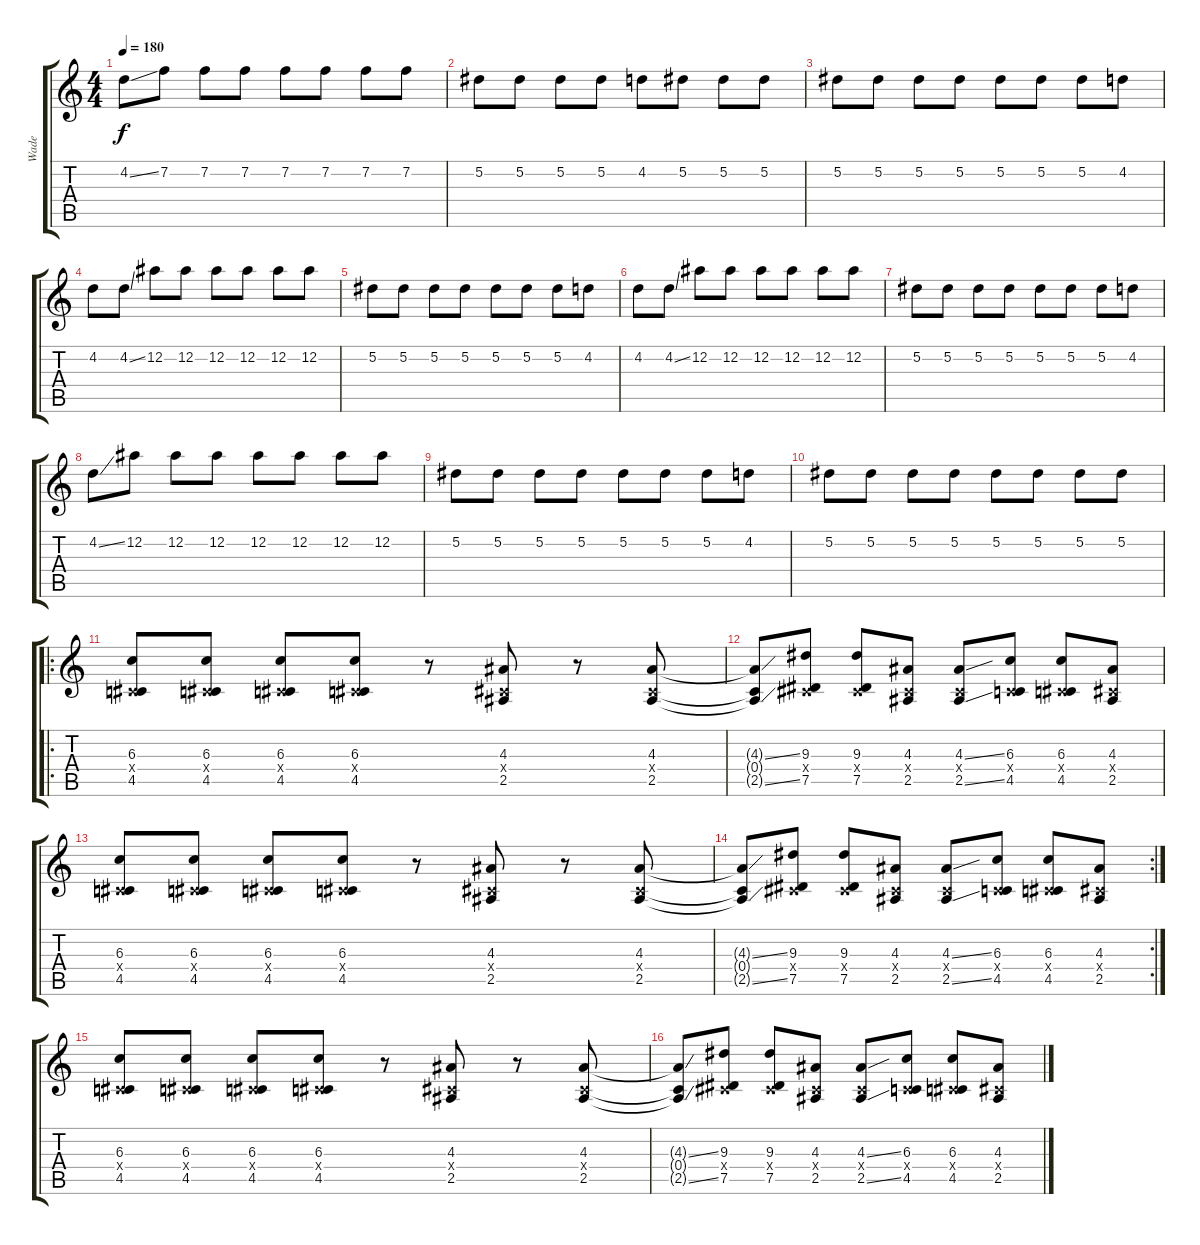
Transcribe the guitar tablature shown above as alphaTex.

\track ("Wade" "Wade") {instrument distortionguitar}
\staff {score tabs}
\tuning (Eb4 Bb3 Gb3 Db3 Ab2 Eb2) {hide}
\ts (4 4)
\tempo 180
\clef g2
\ks c
4.2{ss}.8{dy f} 7.2.8 7.2.8 7.2.8 7.2.8 7.2.8 7.2.8 7.2.8 |
5.2.8 5.2.8 5.2.8 5.2.8 4.2.8 5.2.8 5.2.8 5.2.8 |
5.2.8 5.2.8 5.2.8 5.2.8 5.2.8 5.2.8 5.2.8 4.2.8 |
4.2.8 4.2{ss}.8 12.2.8 12.2.8 12.2.8 12.2.8 12.2.8 12.2.8 |
5.2.8 5.2.8 5.2.8 5.2.8 5.2.8 5.2.8 5.2.8 4.2.8 |
4.2.8 4.2{ss}.8 12.2.8 12.2.8 12.2.8 12.2.8 12.2.8 12.2.8 |
5.2.8 5.2.8 5.2.8 5.2.8 5.2.8 5.2.8 5.2.8 4.2.8 |
4.2{ss}.8 12.2.8 12.2.8 12.2.8 12.2.8 12.2.8 12.2.8 12.2.8 |
5.2.8 5.2.8 5.2.8 5.2.8 5.2.8 5.2.8 5.2.8 4.2.8 |
5.2.8 5.2.8 5.2.8 5.2.8 5.2.8 5.2.8 5.2.8 5.2.8 |
\ro
(6.3 0.4{x} 4.5).8 (6.3 0.4{x} 4.5).8 (6.3 0.4{x} 4.5).8 (6.3 0.4{x} 4.5).8 r.8 (4.3 0.4{x} 2.5).8 r.8 (4.3 0.4{x} 2.5).8 |
(4.3{ss t} 0.4{t} 2.5{ss t}).8 (9.3 0.4{x} 7.5).8 (9.3 0.4{x} 7.5).8 (4.3 0.4{x} 2.5).8 (4.3{ss} 0.4{x} 2.5{ss}).8 (6.3 0.4{x} 4.5).8 (6.3 0.4{x} 4.5).8 (4.3 0.4{x} 2.5).8 |
(6.3 0.4{x} 4.5).8 (6.3 0.4{x} 4.5).8 (6.3 0.4{x} 4.5).8 (6.3 0.4{x} 4.5).8 r.8 (4.3 0.4{x} 2.5).8 r.8 (4.3 0.4{x} 2.5).8 |
\rc 2
(4.3{ss t} 0.4{t} 2.5{ss t}).8 (9.3 0.4{x} 7.5).8 (9.3 0.4{x} 7.5).8 (4.3 0.4{x} 2.5).8 (4.3{ss} 0.4{x} 2.5{ss}).8 (6.3 0.4{x} 4.5).8 (6.3 0.4{x} 4.5).8 (4.3 0.4{x} 2.5).8 |
(6.3 0.4{x} 4.5).8 (6.3 0.4{x} 4.5).8 (6.3 0.4{x} 4.5).8 (6.3 0.4{x} 4.5).8 r.8 (4.3 0.4{x} 2.5).8 r.8 (4.3 0.4{x} 2.5).8 |
(4.3{ss t} 0.4{t} 2.5{ss t}).8 (9.3 0.4{x} 7.5).8 (9.3 0.4{x} 7.5).8 (4.3 0.4{x} 2.5).8 (4.3{ss} 0.4{x} 2.5{ss}).8 (6.3 0.4{x} 4.5).8 (6.3 0.4{x} 4.5).8 (4.3 0.4{x} 2.5).8
